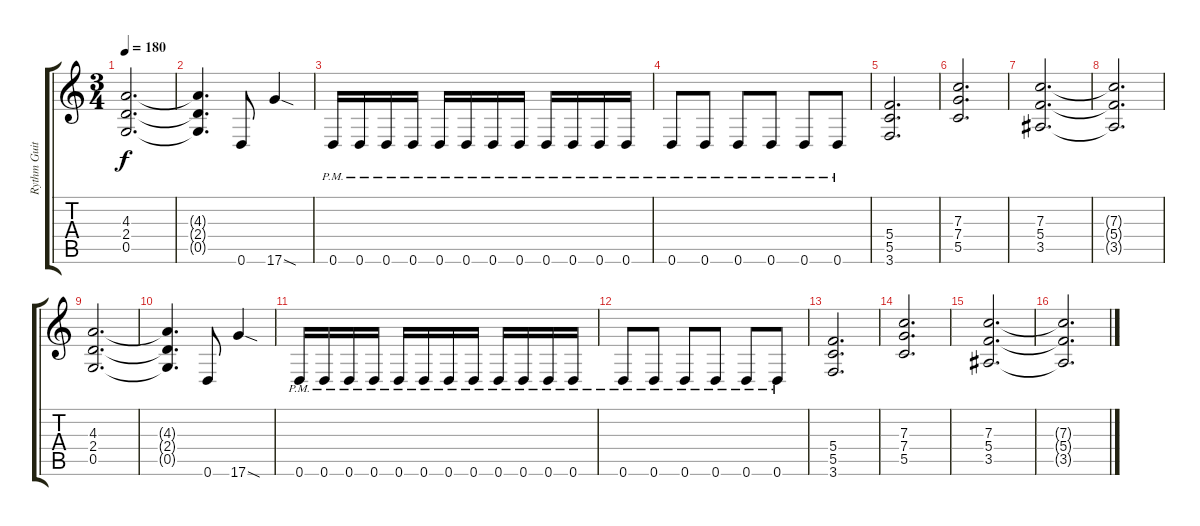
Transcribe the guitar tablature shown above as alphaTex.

\track ("Rythm Guitar" "Rythm Guit") {instrument acousticguitarnylon}
\staff {score tabs}
\tuning (D4 A3 F3 C3 G2 D2) {hide}
\ts (3 4)
\tempo 180
\clef g2
\ks c
(4.3 2.4 0.5).2{d dy f} |
(4.3{t} 2.4{t} 0.5{t}).4{d} 0.6.8 17.6{sod}.4 |
0.6{pm}.16 0.6{pm}.16 0.6{pm}.16 0.6{pm}.16 0.6{pm}.16 0.6{pm}.16 0.6{pm}.16 0.6{pm}.16 0.6{pm}.16 0.6{pm}.16 0.6{pm}.16 0.6{pm}.16 |
0.6{pm}.8 0.6{pm}.8 0.6{pm}.8 0.6{pm}.8 0.6{pm}.8 0.6{pm}.8 |
(5.4 5.5 3.6).2{d} |
(7.3 7.4 5.5).2{d} |
(7.3 5.4 3.5).2{d} |
(7.3{t} 5.4{t} 3.5{t}).2{d} |
(4.3 2.4 0.5).2{d} |
(4.3{t} 2.4{t} 0.5{t}).4{d} 0.6.8 17.6{sod}.4 |
0.6{pm}.16 0.6{pm}.16 0.6{pm}.16 0.6{pm}.16 0.6{pm}.16 0.6{pm}.16 0.6{pm}.16 0.6{pm}.16 0.6{pm}.16 0.6{pm}.16 0.6{pm}.16 0.6{pm}.16 |
0.6{pm}.8 0.6{pm}.8 0.6{pm}.8 0.6{pm}.8 0.6{pm}.8 0.6{pm}.8 |
(5.4 5.5 3.6).2{d} |
(7.3 7.4 5.5).2{d} |
(7.3 5.4 3.5).2{d} |
(7.3{t} 5.4{t} 3.5{t}).2{d}
